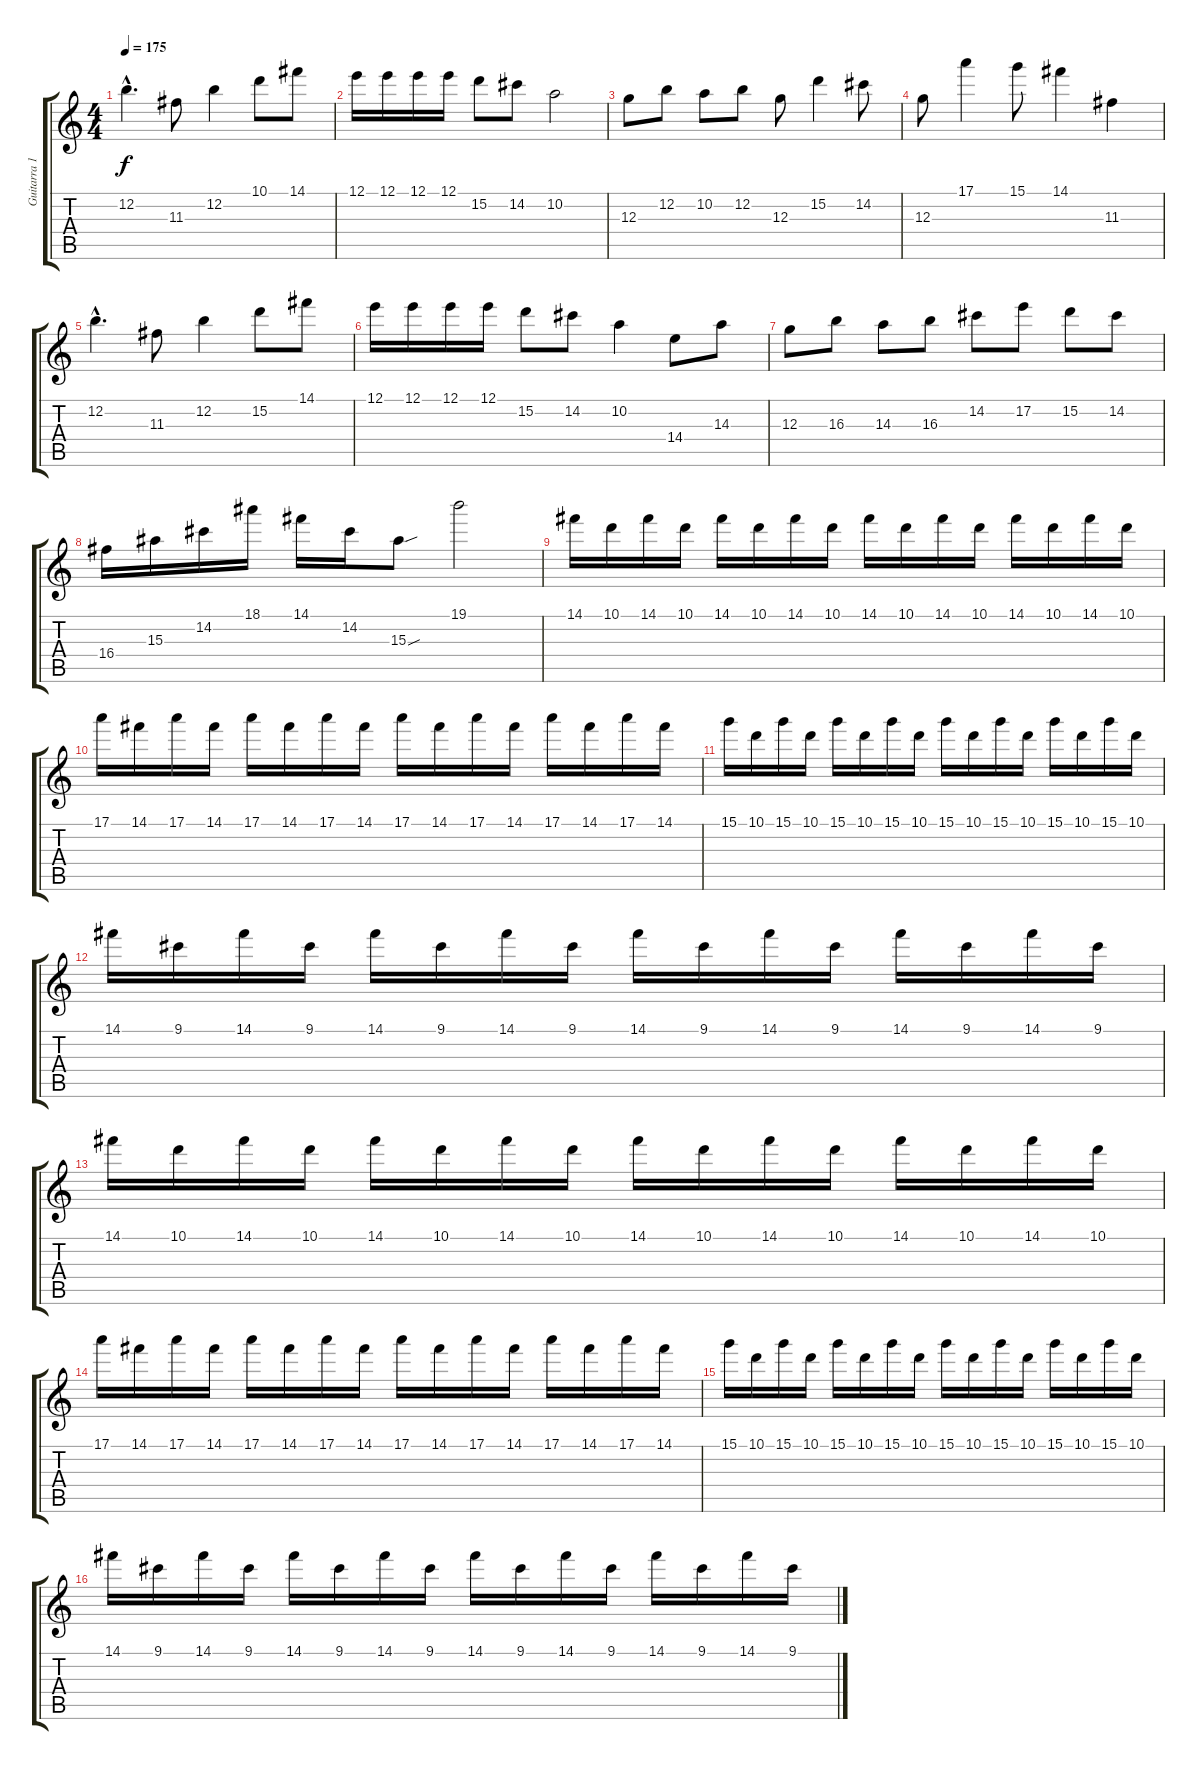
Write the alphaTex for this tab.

\track ("Guitarra 1" "Guitarra 1") {instrument distortionguitar}
\staff {score tabs}
\tuning (E4 B3 G3 D3 A2 E2) {hide}
\ts (4 4)
\tempo 175
\clef g2
\ks c
12.2{hac}.4{d dy f} 11.3.8 12.2.4 10.1.8 14.1.8 |
12.1.16 12.1.16 12.1.16 12.1.16 15.2.8 14.2.8 10.2.2 |
12.3.8 12.2.8 10.2.8 12.2.8 12.3.8 15.2.4 14.2.8 |
12.3.8 17.1.4 15.1.8 14.1.4 11.3.4 |
12.2{hac}.4{d} 11.3.8 12.2.4 15.2.8 14.1.8 |
12.1.16 12.1.16 12.1.16 12.1.16 15.2.8 14.2.8 10.2.4 14.4.8 14.3.8 |
12.3.8 16.3.8 14.3.8 16.3.8 14.2.8 17.2.8 15.2.8 14.2.8 |
16.4.16 15.3.16 14.2.16 18.1.16 14.1.16 14.2.16 15.3{sou}.8 19.1.2 |
14.1.16 10.1.16 14.1.16 10.1.16 14.1.16 10.1.16 14.1.16 10.1.16 14.1.16 10.1.16 14.1.16 10.1.16 14.1.16 10.1.16 14.1.16 10.1.16 |
17.1.16 14.1.16 17.1.16 14.1.16 17.1.16 14.1.16 17.1.16 14.1.16 17.1.16 14.1.16 17.1.16 14.1.16 17.1.16 14.1.16 17.1.16 14.1.16 |
15.1.16 10.1.16 15.1.16 10.1.16 15.1.16 10.1.16 15.1.16 10.1.16 15.1.16 10.1.16 15.1.16 10.1.16 15.1.16 10.1.16 15.1.16 10.1.16 |
14.1.16 9.1.16 14.1.16 9.1.16 14.1.16 9.1.16 14.1.16 9.1.16 14.1.16 9.1.16 14.1.16 9.1.16 14.1.16 9.1.16 14.1.16 9.1.16 |
14.1.16 10.1.16 14.1.16 10.1.16 14.1.16 10.1.16 14.1.16 10.1.16 14.1.16 10.1.16 14.1.16 10.1.16 14.1.16 10.1.16 14.1.16 10.1.16 |
17.1.16 14.1.16 17.1.16 14.1.16 17.1.16 14.1.16 17.1.16 14.1.16 17.1.16 14.1.16 17.1.16 14.1.16 17.1.16 14.1.16 17.1.16 14.1.16 |
15.1.16 10.1.16 15.1.16 10.1.16 15.1.16 10.1.16 15.1.16 10.1.16 15.1.16 10.1.16 15.1.16 10.1.16 15.1.16 10.1.16 15.1.16 10.1.16 |
14.1.16 9.1.16 14.1.16 9.1.16 14.1.16 9.1.16 14.1.16 9.1.16 14.1.16 9.1.16 14.1.16 9.1.16 14.1.16 9.1.16 14.1.16 9.1.16
